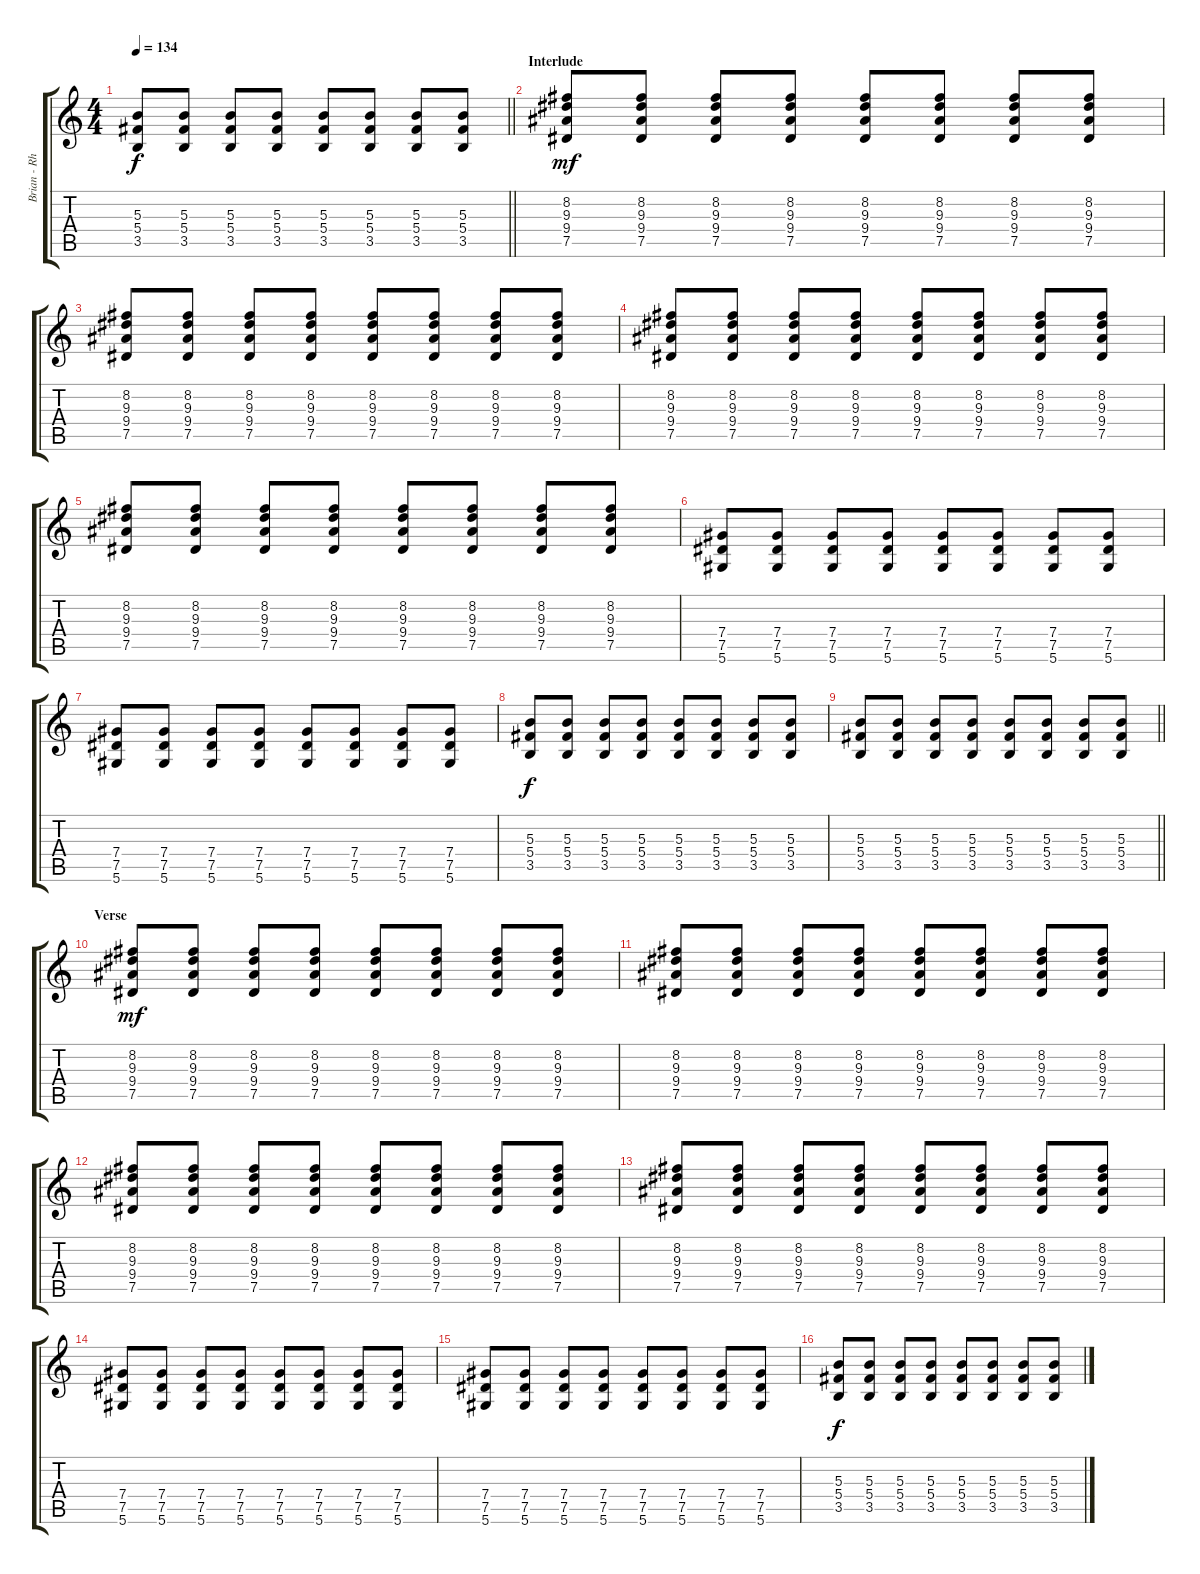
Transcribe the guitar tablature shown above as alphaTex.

\track ("Brian - Rhythm Guitar Overdub" "Brian - Rh") {instrument electricguitarjazz}
\staff {score tabs}
\tuning (Eb4 Bb3 Gb3 Db3 Ab2 Eb2) {hide}
\ts (4 4)
\tempo 134
\clef g2
\barLineRight lightlight
\ks c
(5.3 5.4 3.5).8{dy f} (5.3 5.4 3.5).8 (5.3 5.4 3.5).8 (5.3 5.4 3.5).8 (5.3 5.4 3.5).8 (5.3 5.4 3.5).8 (5.3 5.4 3.5).8 (5.3 5.4 3.5).8 |
\section ("" "Interlude")
(8.2 9.3 9.4 7.5).8{dy mf} (8.2 9.3 9.4 7.5).8 (8.2 9.3 9.4 7.5).8 (8.2 9.3 9.4 7.5).8 (8.2 9.3 9.4 7.5).8 (8.2 9.3 9.4 7.5).8 (8.2 9.3 9.4 7.5).8 (8.2 9.3 9.4 7.5).8 |
(8.2 9.3 9.4 7.5).8 (8.2 9.3 9.4 7.5).8 (8.2 9.3 9.4 7.5).8 (8.2 9.3 9.4 7.5).8 (8.2 9.3 9.4 7.5).8 (8.2 9.3 9.4 7.5).8 (8.2 9.3 9.4 7.5).8 (8.2 9.3 9.4 7.5).8 |
(8.2 9.3 9.4 7.5).8 (8.2 9.3 9.4 7.5).8 (8.2 9.3 9.4 7.5).8 (8.2 9.3 9.4 7.5).8 (8.2 9.3 9.4 7.5).8 (8.2 9.3 9.4 7.5).8 (8.2 9.3 9.4 7.5).8 (8.2 9.3 9.4 7.5).8 |
(8.2 9.3 9.4 7.5).8 (8.2 9.3 9.4 7.5).8 (8.2 9.3 9.4 7.5).8 (8.2 9.3 9.4 7.5).8 (8.2 9.3 9.4 7.5).8 (8.2 9.3 9.4 7.5).8 (8.2 9.3 9.4 7.5).8 (8.2 9.3 9.4 7.5).8 |
(7.4 7.5 5.6).8 (7.4 7.5 5.6).8 (7.4 7.5 5.6).8 (7.4 7.5 5.6).8 (7.4 7.5 5.6).8 (7.4 7.5 5.6).8 (7.4 7.5 5.6).8 (7.4 7.5 5.6).8 |
(7.4 7.5 5.6).8 (7.4 7.5 5.6).8 (7.4 7.5 5.6).8 (7.4 7.5 5.6).8 (7.4 7.5 5.6).8 (7.4 7.5 5.6).8 (7.4 7.5 5.6).8 (7.4 7.5 5.6).8 |
(5.3 5.4 3.5).8{dy f} (5.3 5.4 3.5).8 (5.3 5.4 3.5).8 (5.3 5.4 3.5).8 (5.3 5.4 3.5).8 (5.3 5.4 3.5).8 (5.3 5.4 3.5).8 (5.3 5.4 3.5).8 |
\barLineRight lightlight
(5.3 5.4 3.5).8 (5.3 5.4 3.5).8 (5.3 5.4 3.5).8 (5.3 5.4 3.5).8 (5.3 5.4 3.5).8 (5.3 5.4 3.5).8 (5.3 5.4 3.5).8 (5.3 5.4 3.5).8 |
\section ("" "Verse")
(8.2 9.3 9.4 7.5).8{dy mf} (8.2 9.3 9.4 7.5).8 (8.2 9.3 9.4 7.5).8 (8.2 9.3 9.4 7.5).8 (8.2 9.3 9.4 7.5).8 (8.2 9.3 9.4 7.5).8 (8.2 9.3 9.4 7.5).8 (8.2 9.3 9.4 7.5).8 |
(8.2 9.3 9.4 7.5).8 (8.2 9.3 9.4 7.5).8 (8.2 9.3 9.4 7.5).8 (8.2 9.3 9.4 7.5).8 (8.2 9.3 9.4 7.5).8 (8.2 9.3 9.4 7.5).8 (8.2 9.3 9.4 7.5).8 (8.2 9.3 9.4 7.5).8 |
(8.2 9.3 9.4 7.5).8 (8.2 9.3 9.4 7.5).8 (8.2 9.3 9.4 7.5).8 (8.2 9.3 9.4 7.5).8 (8.2 9.3 9.4 7.5).8 (8.2 9.3 9.4 7.5).8 (8.2 9.3 9.4 7.5).8 (8.2 9.3 9.4 7.5).8 |
(8.2 9.3 9.4 7.5).8 (8.2 9.3 9.4 7.5).8 (8.2 9.3 9.4 7.5).8 (8.2 9.3 9.4 7.5).8 (8.2 9.3 9.4 7.5).8 (8.2 9.3 9.4 7.5).8 (8.2 9.3 9.4 7.5).8 (8.2 9.3 9.4 7.5).8 |
(7.4 7.5 5.6).8 (7.4 7.5 5.6).8 (7.4 7.5 5.6).8 (7.4 7.5 5.6).8 (7.4 7.5 5.6).8 (7.4 7.5 5.6).8 (7.4 7.5 5.6).8 (7.4 7.5 5.6).8 |
(7.4 7.5 5.6).8 (7.4 7.5 5.6).8 (7.4 7.5 5.6).8 (7.4 7.5 5.6).8 (7.4 7.5 5.6).8 (7.4 7.5 5.6).8 (7.4 7.5 5.6).8 (7.4 7.5 5.6).8 |
(5.3 5.4 3.5).8{dy f} (5.3 5.4 3.5).8 (5.3 5.4 3.5).8 (5.3 5.4 3.5).8 (5.3 5.4 3.5).8 (5.3 5.4 3.5).8 (5.3 5.4 3.5).8 (5.3 5.4 3.5).8
